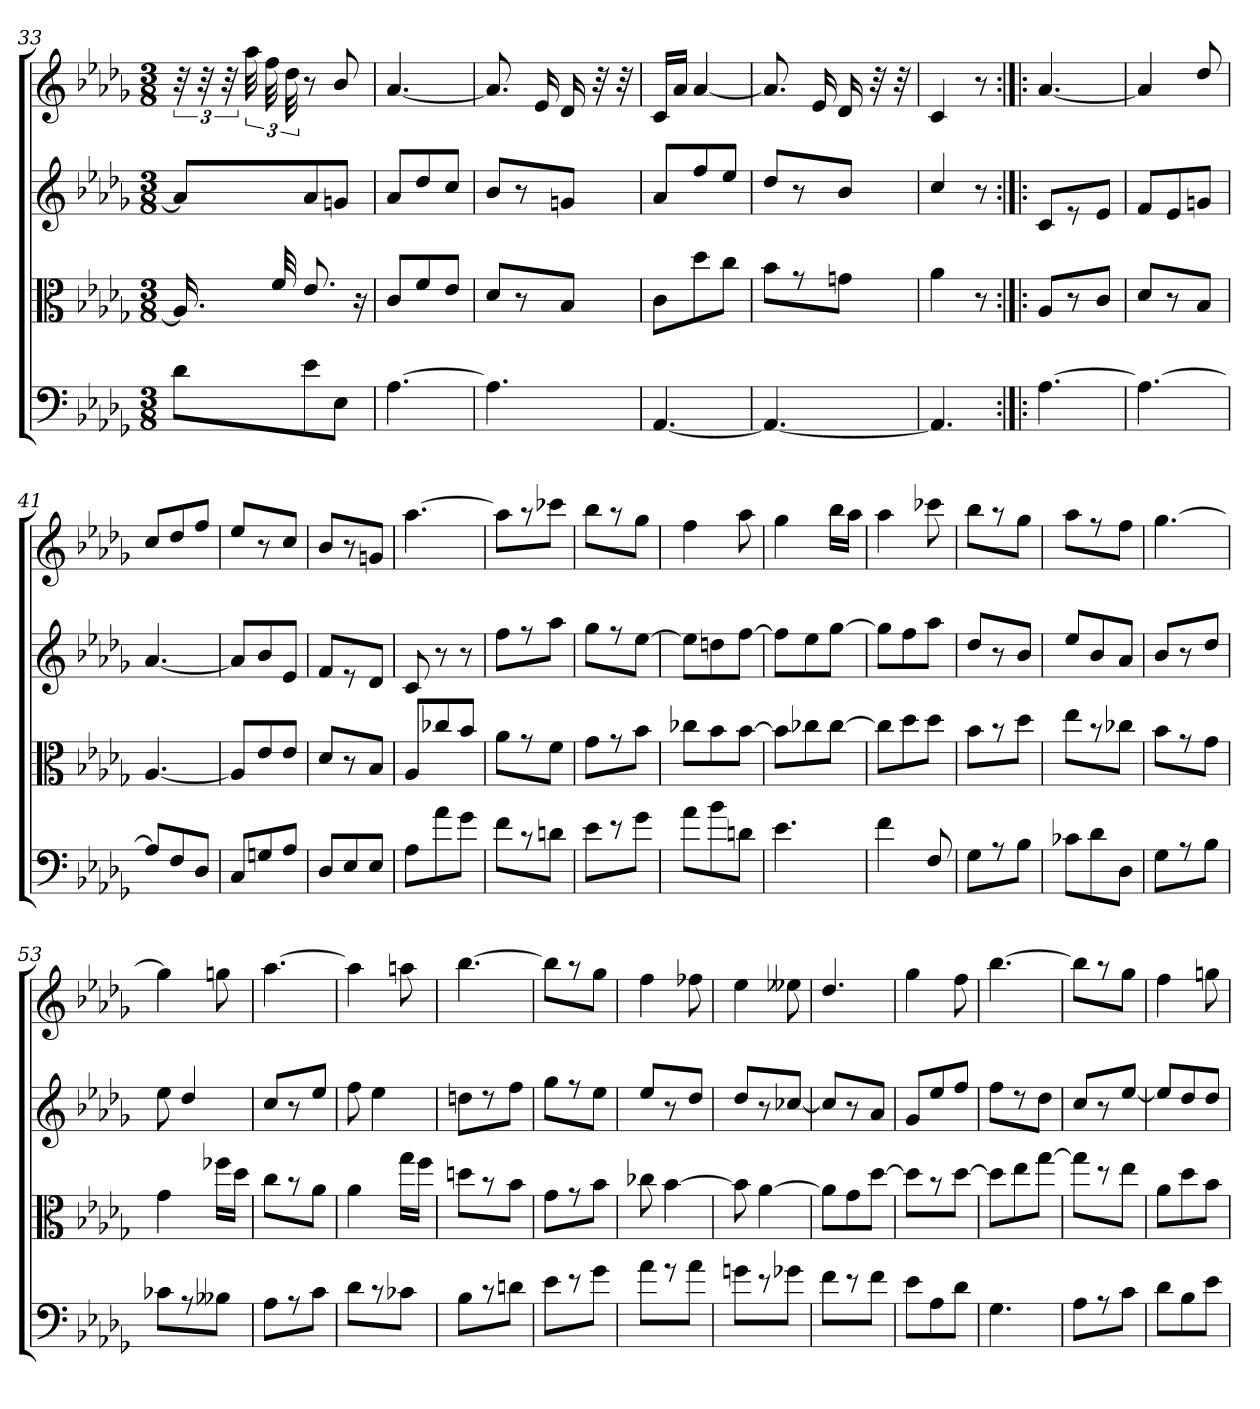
**kern	**kern	**kern	**kern
*part4	*part3	*part2	*part1
*staff4	*staff3	*staff2	*staff1
*clefF4	*clefC3	*clefG2	*clefG2
*k[b-e-a-d-g-]	*k[b-e-a-d-g-]	*k[b-e-a-d-g-]	*k[b-e-a-d-g-]
*D-:	*D-:	*D-:	*D-:
*M3/8	*M3/8	*M3/8	*M3/8
=33	=33	=33	=33
8d-\L	16.A-/]	8a-/L]	48r
.	.	.	48r
.	.	.	48r
.	.	.	48aa-\
.	.	.	48ff\
.	32f/	.	.
.	.	.	48dd-\
8e-\	8.e-/	8a-/	8r
8E-\J	.	8gn/J	8b-/
.	16r	.	.
=34	=34	=34	=34
[4.A-\	8c/L	8a-/L	[4.a-/
.	8f/	8dd-/	.
.	8e-/J	8cc/J	.
=35	=35	=35	=35
4.A-\]	8d-/L	8b-/L	8.a-/]
.	8r	8r	.
.	.	.	16e-/
.	8B-/J	8gn/J	16d-/
.	.	.	32r
.	.	.	32r
=36	=36	=36	=36
[4.AA-/	8c\L	8a-/L	16c/LL
.	.	.	16a-/JJ
.	8dd-\	8ff/	[4a-/
.	8cc\J	8ee-/J	.
=37	=37	=37	=37
4.AA-/_	8b-\L	8dd-/L	8.a-/]
.	8r	8r	.
.	.	.	16e-/
.	8gn\J	8b-/J	16d-/
.	.	.	32r
.	.	.	32r
=38	=38	=38	=38
4.AA-/]	4a-\	4cc/	4c/
.	8r	8r	8r
=39:|!|:	=39:|!|:	=39:|!|:	=39:|!|:
[4.A-\	8A-/L	8c/L	[4.a-/
.	8r	8r	.
.	8c/J	8e-/J	.
=40	=40	=40	=40
4.A-\_	8d-/L	8f/L	4a-/]
.	8r	8e-/	.
.	8B-/J	8gn/J	8dd-/
=41	=41	=41	=41
8A-/L]	[4.A-/	[4.a-/	8cc/L
8F/	.	.	8dd-/
8D-/J	.	.	8ff/J
=42	=42	=42	=42
8C/L	8A-/L]	8a-/L]	8ee-/L
8Gn/	8e-/	8b-/	8r
8A-/J	8e-/J	8e-/J	8cc/J
=43	=43	=43	=43
8D-/L	8d-/L	8f/L	8b-/L
8E-/	8r	8r	8r
8E-/J	8B-/J	8d-/J	8gn/J
=44	=44	=44	=44
8A-L	8A-/L	8c/	[4.aa-\
8a-\	8cc-X/	8r	.
8g-\J	8b-/J	8r	.
=45	=45	=45	=45
8f\L	8a-\L	8ff\L	8aa-\L]
8r	8r	8r	8r
8dn\J	8f\J	8aa-\J	8ccc-X\J
=46	=46	=46	=46
8e-\L	8g-\L	8gg-\L	8bb-\L
8r	8r	8r	8r
8g-\J	8b-\J	[8ee-\J	8gg-\J
=47	=47	=47	=47
8a-\L	8cc-X\L	8ee-\L]	4ff\
8b-\	8b-\	8ddn\	.
8dn\J	[8b-\J	[8ff\J	8aa-\
=48	=48	=48	=48
4.e-\	8b-\L]	8ff\L]	4gg-\
.	8cc-X\	8ee-\	.
.	[8cc-\J	[8gg-\J	16bb-\LL
.	.	.	16aa-\JJ
=49	=49	=49	=49
4f\	8cc-\L]	8gg-\L]	4aa-\
.	8dd-\	8ff\	.
8F/	8dd-\J	8aa-\J	8ccc-X\
=50	=50	=50	=50
8G-\L	8b-\L	8dd-/L	8bb-\L
8r	8r	8r	8r
8B-\J	8dd-\J	8b-/J	8gg-\J
=51	=51	=51	=51
8c-X\L	8ee-\L	8ee-/L	8aa-\L
8d-\	8r	8b-/	8r
8D-\J	8cc-X\J	8a-/J	8ff\J
=52	=52	=52	=52
8G-\L	8b-\L	8b-/L	[4.gg-\
8r	8r	8r	.
8B-\J	8g-\J	8dd-/J	.
=53	=53	=53	=53
8c-X\L	4g-\	8ee-\	4gg-\]
8r	.	4dd-/	.
8B--X\J	16ff-X\LL	.	8ggn\
.	16dd-\JJ	.	.
=54	=54	=54	=54
8A-\L	8cc\L	8cc/L	[4.aa-\
8r	8r	8r	.
8c\J	8a-\J	8ee-/J	.
=55	=55	=55	=55
8d-\L	4a-\	8ff\	4aa-\]
8r	.	4ee-\	.
8c-X\J	16gg-\LL	.	8aan\
.	16ff\JJ	.	.
=56	=56	=56	=56
8B-\L	8ddn\L	8ddn\L	[4.bb-\
8r	8r	8r	.
8dn\J	8b-\J	8ff\J	.
=57	=57	=57	=57
8e-\L	8g-\L	8gg-\L	8bb-\L]
8r	8r	8r	8r
8g-\J	8b-\J	8ee-\J	8gg-\J
=58	=58	=58	=58
8a-\L	8cc-X\	8ee-/L	4ff\
8r	[4b-\	8r	.
8a-\J	.	8dd-/J	8ff-X\
=59	=59	=59	=59
8gn\L	8b-\]	8dd-/L	4ee-\
8r	[4a-\	8r	.
8g-X\J	.	[8cc-X/J	8ee--X\
=60	=60	=60	=60
8f\L	8a-\L]	8cc-/L]	4.dd-/
8r	8g-\	8r	.
8f\J	[8dd-\J	8a-/J	.
=61	=61	=61	=61
8e-\L	8dd-\L]	8g-/L	4gg-\
8A-\	8r	8ee-/	.
8d-\J	[8dd-\J	8ff/J	8ff\
=62	=62	=62	=62
4.G-\	8dd-\L]	8ff\L	[4.bb-\
.	8ee-\	8r	.
.	[8gg-\J	8dd-\J	.
=63	=63	=63	=63
8A-\L	8gg-\L]	8cc/L	8bb-\L]
8r	8r	8r	8r
8c\J	8ee-\J	[8ee-/J	8gg-\J
=64	=64	=64	=64
8d-\L	8a-\L	8ee-/L]	4ff\
8B-\	8dd-\	8dd-/	.
8e-\J	8b-\J	8dd-/J	8ggn\
=	=	=	=
*-	*-	*-	*-
